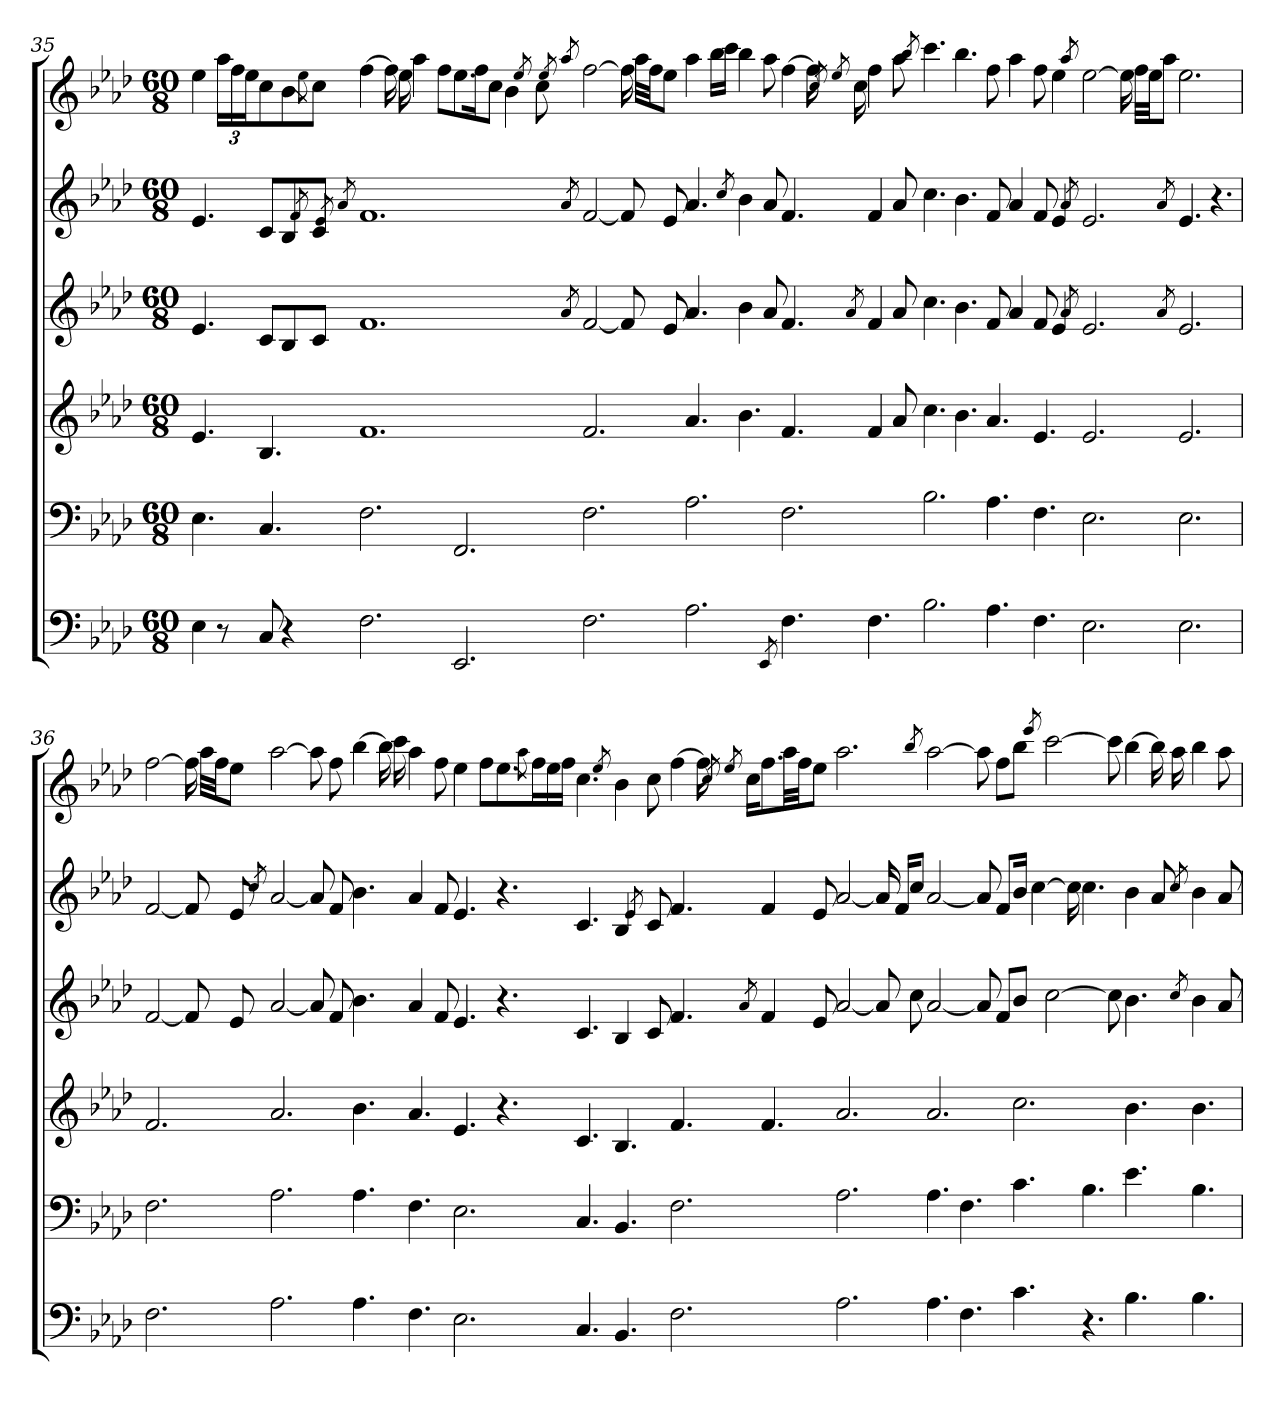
**kern	**kern	**kern	**kern	**kern	**kern
*part6	*part5	*part4	*part3	*part2	*part1
*staff6	*staff5	*staff4	*staff3	*staff2	*staff1
*clefF4	*clefF4	*clefG2	*clefG2	*clefG2	*clefG2
*k[b-e-a-d-]	*k[b-e-a-d-]	*k[b-e-a-d-]	*k[b-e-a-d-]	*k[b-e-a-d-]	*k[b-e-a-d-]
*M60/8	*M60/8	*M60/8	*M60/8	*M60/8	*M60/8
=35	=35	=35	=35	=35	=35
4E-	4.E-	4.e-	4.e-	4.e-	4ee-
8r	.	.	.	.	24aa-\LL
.	.	.	.	.	24ff\
.	.	.	.	.	24ee-\J
8C	4.C	4.B-	8c/L	8c/L	8cc\
4r	.	.	8B-/	8B-/	8b-\
.	.	.	.	8qf/	8qee-\
.	.	.	8c/J	8c/J	8cc\J
.	.	.	.	8qe-	.
.	.	.	.	8qa-	.
2.F	2.F	1.f	1.f	1.f	[4ff
.	.	.	.	.	16ff]
.	.	.	.	.	16ee-
.	.	.	.	.	4aa-
.	.	.	.	.	8ff\L
2.EE-	2.FF	.	.	.	8.ee-\
.	.	.	.	.	16ff\K
.	.	.	.	.	8cc\J
.	.	.	.	.	4b-
.	.	.	.	.	8qee-
.	.	.	.	.	8cc
.	.	.	.	.	8qee-
.	.	.	8qa-	8qa-	8qaa-
2.F	2.F	2.f	[2f	[2f	[2ff
.	.	.	8f]	8f]	16ff]
.	.	.	.	.	32aa-\LLL
.	.	.	.	.	32ff\JJ
.	.	.	8e-	8e-	8ee-\J
2.A-	2.A-	4.a-	4.a-	4.a-	4aa-
.	.	.	.	.	16bb-\LL
.	.	.	.	.	16ccc\JJ
.	.	.	.	8qcc	.
.	.	4.b-	4b-	4b-	4bb-
.	.	.	8a-	8a-	8aa-
8qEE-	.	.	.	.	.
4.F	2.F	4.f	4.f	4.f	[4ff
.	.	.	.	.	16ff]
.	.	.	.	.	8qcc
.	.	.	.	.	8qee-
.	.	.	.	.	16cc
.	.	.	8qa-	.	.
4.F	.	4f	4f	4f	4ff
.	.	8a-	8a-	8a-	8aa-
.	.	.	.	.	8qbb-
2.B-	2.B-	4.cc	4.cc	4.cc	4.ccc
.	.	4.b-	4.b-	4.b-	4.bb-
4.A-	4.A-	4.a-	8f	8f	8ff
.	.	.	4a-	4a-	4aa-
4.F	4.F	4.e-	8f	8f	8ff
.	.	.	4e-	4e-	4ee-
.	.	.	8qa-	8qa-	8qaa-
2.E-	2.E-	2.e-	2.e-	2.e-	[2ee-
.	.	.	.	.	16ee-]
.	.	.	.	.	32ff\LLL
.	.	.	.	.	32ee-\JJ
.	.	.	.	.	8aa-\J
.	.	.	8qa-	8qa-	.
2.E-	2.E-	2.e-	2.e-	4.e-	2.ee-
.	.	.	.	4.r	.
=36	=36	=36	=36	=36	=36
2.F	2.F	2.f	[2f	[2f	[2ff
.	.	.	8f]	8f]	16ff]
.	.	.	.	.	32aa-\LLL
.	.	.	.	.	32ff\JJ
.	.	.	8e-	8e-	8ee-\J
.	.	.	.	8qcc	.
2.A-	2.A-	2.a-	[2a-	[2a-	[2aa-
.	.	.	8a-]	8a-]	8aa-]
.	.	.	8f	8f	8ff
4.A-	4.A-	4.b-	4.b-	4.b-	[4bb-
.	.	.	.	.	16bb-]
.	.	.	.	.	16ccc
4.F	4.F	4.a-	4a-	4a-	4aa-
.	.	.	8f	8f	8ff
2.E-	2.E-	4.e-	4.e-	4.e-	4ee-
.	.	.	.	.	8ff\L
.	.	4.r	4.r	4.r	8.ee-\
.	.	.	.	.	8qaa-\
.	.	.	.	.	16ff\L
.	.	.	.	.	16ee-\
.	.	.	.	.	16ff\JJ
4.C	4.C	4.c	4.c	4.c	4.cc
.	.	.	.	.	8qee-
4.BB-	4.BB-	4.B-	4B-	4B-	4b-
.	.	.	.	8qe-	.
.	.	.	8c	8c	8cc
2.F	2.F	4.f	4.f	4.f	[4ff
.	.	.	.	.	16ff]
.	.	.	.	.	8qcc
.	.	.	.	.	8qee-
.	.	.	.	.	16cc\KL
.	.	.	8qa-	.	.
.	.	4.f	4f	4f	8.ff\
.	.	.	.	.	32aa-\LL
.	.	.	.	.	32ff\JJ
.	.	.	8e-	8e-	8ee-\J
2.A-	2.A-	2.a-	[2a-	[2a-	2.aa-
.	.	.	8a-]	16a-]	.
.	.	.	.	16f/KL	.
.	.	.	8cc	8cc/J	.
.	.	.	.	.	8qbb-
4.A-	4.A-	2.a-	[2a-	[2a-	[2aa-
4.F	4.F	.	.	.	.
.	.	.	8a-]	8a-]	8aa-]
.	.	.	8f/L	8f/L	8ff\L
4.c	4.c	2.cc	8b-/J	16b-/Jk	8bb-\J
.	.	.	.	[4cc	.
.	.	.	.	.	8qeee-
.	.	.	[2cc	.	[2ccc
.	.	.	.	16cc]	.
4.r	4.B-	.	.	4.cc	.
.	.	.	8cc]	.	8ccc]
4.B-	4.e-	4.b-	4.b-	4b-	[4bb-
.	.	.	.	8a-	16bb-]
.	.	.	.	.	16aa-
.	.	.	8qcc	8qcc	.
4.B-	4.B-	4.b-	4b-	4b-	4bb-
.	.	.	8a-	8a-	8aa-
=	=	=	=	=	=
*-	*-	*-	*-	*-	*-
